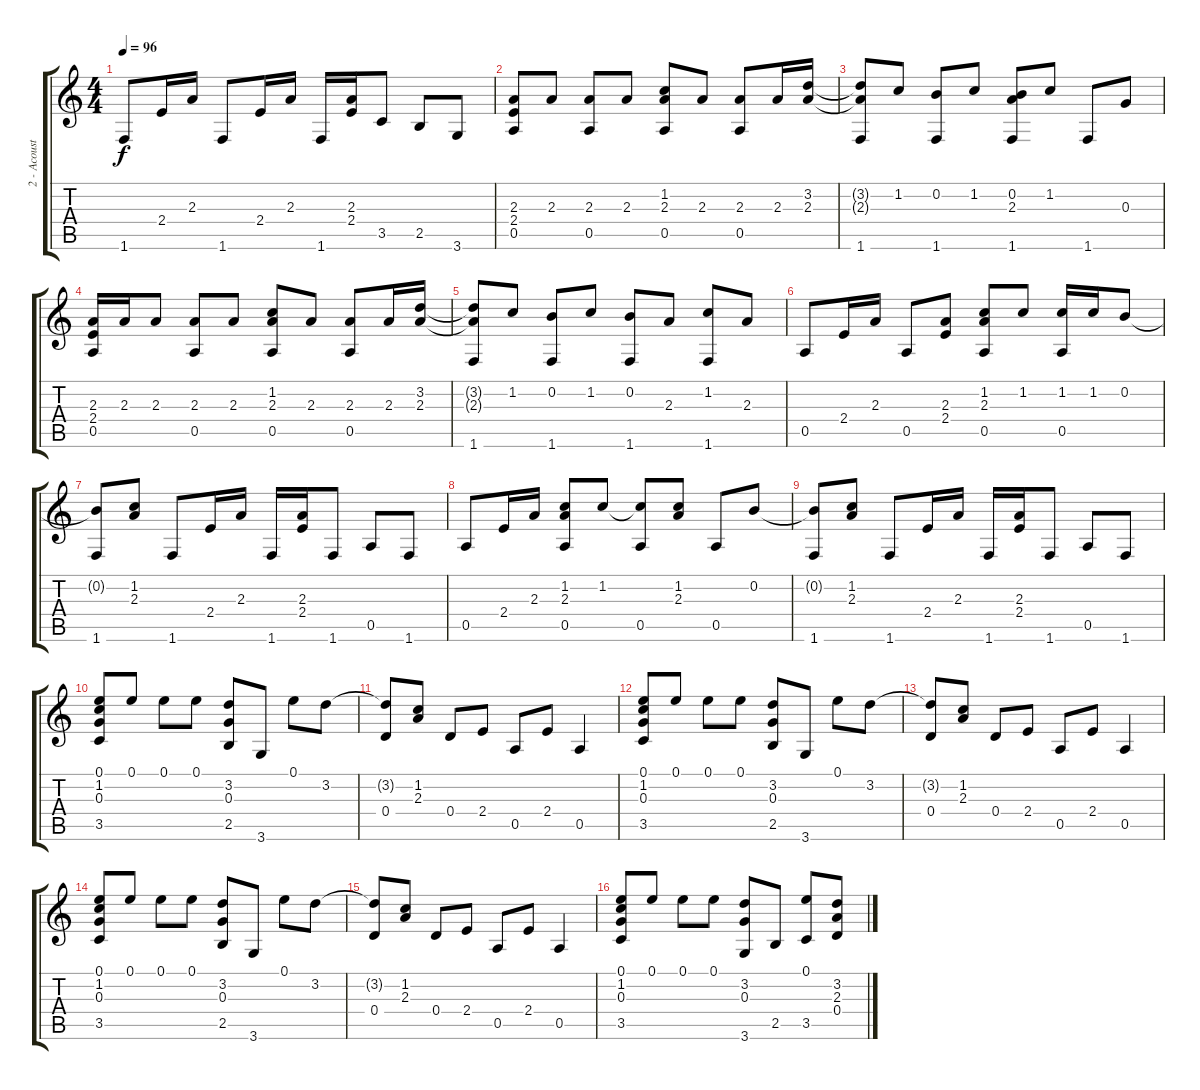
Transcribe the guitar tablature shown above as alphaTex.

\track ("2 - Acoustic vocals" "2 - Acoust") {instrument acousticguitarsteel}
\staff {score tabs}
\tuning (E4 B3 G3 D3 A2 E2) {hide}
\ts (4 4)
\tempo 96
\clef g2
\ks c
1.6.8{dy f} 2.4.16 2.3.16 1.6.8 2.4.16 2.3.16 1.6.16 (2.3 2.4).16 3.5.8 2.5.8 3.6.8 |
(2.3 2.4 0.5).8 2.3.8 (2.3 0.5).8 2.3.8 (1.2 2.3 0.5).8 2.3.8 (2.3 0.5).8 2.3.16 (3.2 2.3).16 |
(3.2{t} 2.3{t} 1.6).8 1.2.8 (0.2 1.6).8 1.2.8 (0.2 2.3 1.6).8 1.2.8 1.6.8 0.3.8 |
(2.3 2.4 0.5).16 2.3.16 2.3.8 (2.3 0.5).8 2.3.8 (1.2 2.3 0.5).8 2.3.8 (2.3 0.5).8 2.3.16 (3.2 2.3).16 |
(3.2{t} 2.3{t} 1.6).8 1.2.8 (0.2 1.6).8 1.2.8 (0.2 1.6).8 2.3.8 (1.2 1.6).8 2.3.8 |
0.5.8 2.4.16 2.3.16 0.5.8 (2.3 2.4).8 (1.2 2.3 0.5).8 1.2.8 (1.2 0.5).16 1.2.16 0.2.8 |
(0.2{t} 1.6).8 (1.2 2.3).8 1.6.8 2.4.16 2.3.16 1.6.16 (2.3 2.4).16 1.6.8 0.5.8 1.6.8 |
0.5.8 2.4.16 2.3.16 (1.2 2.3 0.5).8 1.2.8 (1.2{t} 0.5).8 (1.2 2.3).8 0.5.8 0.2.8 |
(0.2{t} 1.6).8 (1.2 2.3).8 1.6.8 2.4.16 2.3.16 1.6.16 (2.3 2.4).16 1.6.8 0.5.8 1.6.8 |
(0.1 1.2 0.3 3.5).8 0.1.8 0.1.8 0.1.8 (3.2 0.3 2.5).8 3.6.8 0.1.8 3.2.8 |
(3.2{t} 0.4).8 (1.2 2.3).8 0.4.8 2.4.8 0.5.8 2.4.8 0.5.4 |
(0.1 1.2 0.3 3.5).8 0.1.8 0.1.8 0.1.8 (3.2 0.3 2.5).8 3.6.8 0.1.8 3.2.8 |
(3.2{t} 0.4).8 (1.2 2.3).8 0.4.8 2.4.8 0.5.8 2.4.8 0.5.4 |
(0.1 1.2 0.3 3.5).8 0.1.8 0.1.8 0.1.8 (3.2 0.3 2.5).8 3.6.8 0.1.8 3.2.8 |
(3.2{t} 0.4).8 (1.2 2.3).8 0.4.8 2.4.8 0.5.8 2.4.8 0.5.4 |
(0.1 1.2 0.3 3.5).8 0.1.8 0.1.8 0.1.8 (3.2 0.3 3.6).8 2.5.8 (0.1 3.5).8 (3.2 2.3 0.4).8
